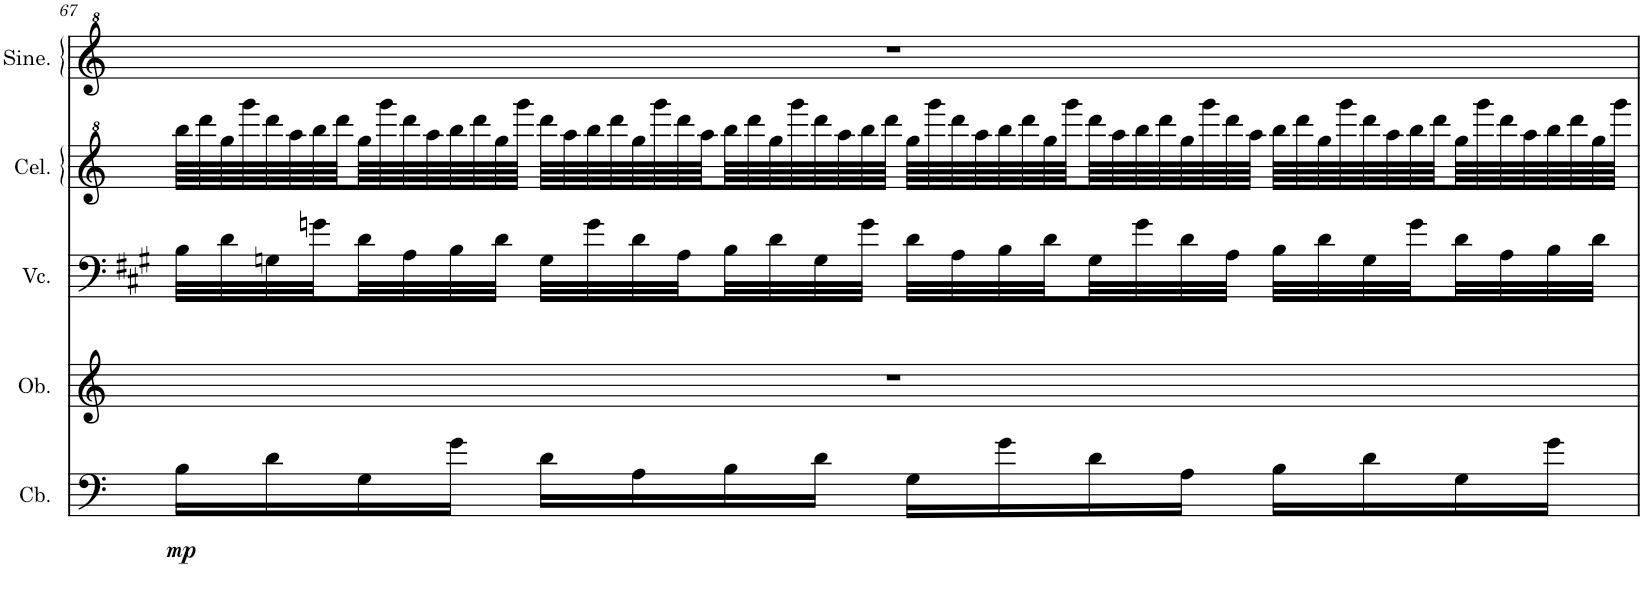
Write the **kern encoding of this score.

**kern	**dynam	**kern	**kern	**kern	**kern
*part5	*part5	*part4	*part3	*part2	*part1
*staff5	*staff5	*staff4	*staff3	*staff2	*staff1
*I"Contrabass	*	*I"Oboe	*I"Violoncello	*I"Celesta	*I"Sine Synthesiser
*I'Cb.	*	*I'Ob.	*I'Vc.	*I'Cel.	*I'Sine.
!!LO:PB:g=z
*clefF4	*	*clefG2	*clefF4	*clefG^2	*clefG^2
*Trd7c12	*	*	*	*Trd-7c-12	*
*k[]	*	*k[]	*k[f#c#g#]	*k[]	*k[]
*M4/4	*	*M4/4	*M4/4	*M4/4	*M4/4
=67	=67	=67	=67	=67	=67
!	!LO:DY:b	!	!	!	!
16B\LL	mp	1r	32B\LLL	64bbb\LLLL	1r
.	.	.	.	64dddd\	.
.	.	.	32d\	64ggg\	.
.	.	.	.	64gggg\	.
16d\	.	.	32Gn\	64dddd\	.
.	.	.	.	64aaa\	.
.	.	.	32gn\	64bbb\	.
.	.	.	.	64dddd\	.
16G\	.	.	32d\	64ggg\	.
.	.	.	.	64gggg\	.
.	.	.	32A\	64dddd\	.
.	.	.	.	64aaa\	.
16g\JJ	.	.	32B\	64bbb\	.
.	.	.	.	64dddd\	.
.	.	.	32d\JJJ	64ggg\	.
.	.	.	.	64gggg\JJJJ	.
16d\LL	.	.	32G\LLL	64dddd\LLLL	.
.	.	.	.	64aaa\	.
.	.	.	32g\	64bbb\	.
.	.	.	.	64dddd\	.
16A\	.	.	32d\	64ggg\	.
.	.	.	.	64gggg\	.
.	.	.	32A\	64dddd\	.
.	.	.	.	64aaa\	.
16B\	.	.	32B\	64bbb\	.
.	.	.	.	64dddd\	.
.	.	.	32d\	64ggg\	.
.	.	.	.	64gggg\	.
16d\JJ	.	.	32G\	64dddd\	.
.	.	.	.	64aaa\	.
.	.	.	32g\JJJ	64bbb\	.
.	.	.	.	64dddd\JJJJ	.
16G\LL	.	.	32d\LLL	64ggg\LLLL	.
.	.	.	.	64gggg\	.
.	.	.	32A\	64dddd\	.
.	.	.	.	64aaa\	.
16g\	.	.	32B\	64bbb\	.
.	.	.	.	64dddd\	.
.	.	.	32d\	64ggg\	.
.	.	.	.	64gggg\	.
16d\	.	.	32G\	64dddd\	.
.	.	.	.	64aaa\	.
.	.	.	32g\	64bbb\	.
.	.	.	.	64dddd\	.
16A\JJ	.	.	32d\	64ggg\	.
.	.	.	.	64gggg\	.
.	.	.	32A\JJJ	64dddd\	.
.	.	.	.	64aaa\JJJJ	.
16B\LL	.	.	32B\LLL	64bbb\LLLL	.
.	.	.	.	64dddd\	.
.	.	.	32d\	64ggg\	.
.	.	.	.	64gggg\	.
16d\	.	.	32G\	64dddd\	.
.	.	.	.	64aaa\	.
.	.	.	32g\	64bbb\	.
.	.	.	.	64dddd\	.
16G\	.	.	32d\	64ggg\	.
.	.	.	.	64gggg\	.
.	.	.	32A\	64dddd\	.
.	.	.	.	64aaa\	.
16g\JJ	.	.	32B\	64bbb\	.
.	.	.	.	64dddd\	.
.	.	.	32d\JJJ	64ggg\	.
.	.	.	.	64gggg\JJJJ	.
=	=	=	=	=	=
*-	*-	*-	*-	*-	*-
